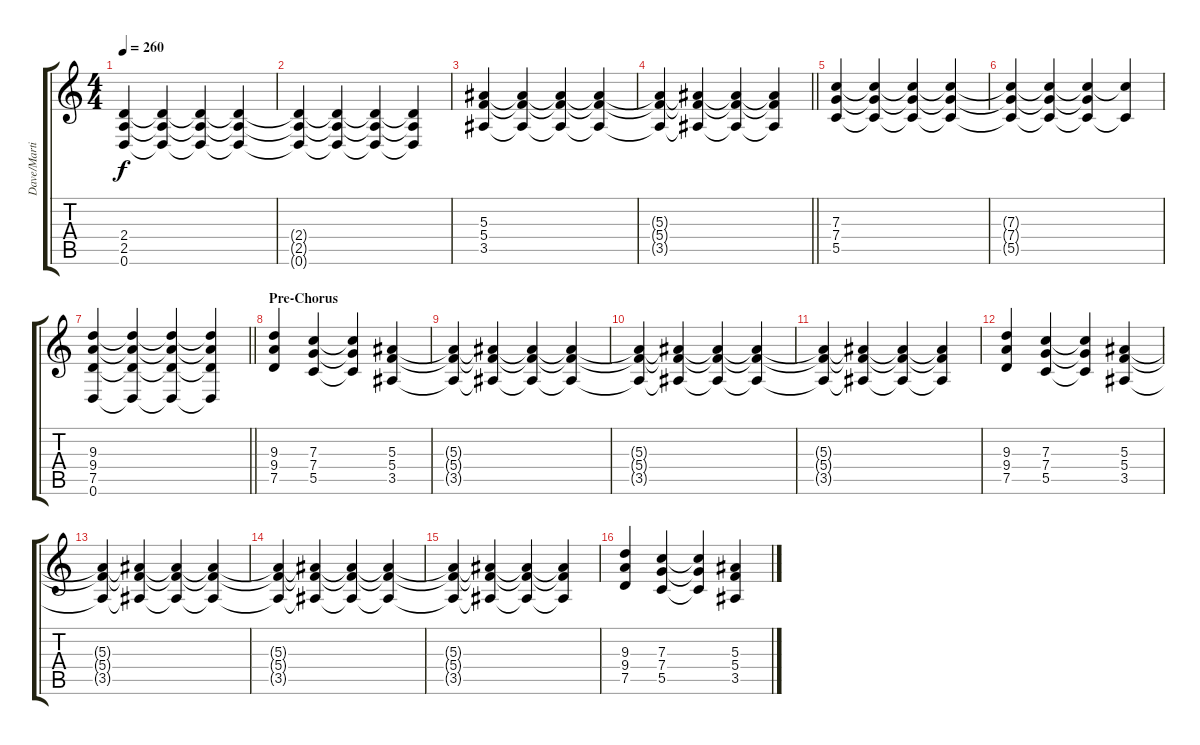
\track ("Dave/Martin Rythm guitar" "Dave/Marti") {instrument distortionguitar}
\staff {score tabs}
\tuning (D4 A3 F3 C3 G2 D2) {hide}
\ts (4 4)
\tempo 260
\clef g2
\ks c
(2.4 2.5 0.6).4{dy f} (2.4{t} 2.5{t} 0.6{t}).4 (2.4{t} 2.5{t} 0.6{t}).4 (2.4{t} 2.5{t} 0.6{t}).4 |
(2.4{t} 2.5{t} 0.6{t}).4 (2.4{t} 2.5{t} 0.6{t}).4 (2.4{t} 2.5{t} 0.6{t}).4 (2.4{t} 2.5{t} 0.6{t}).4 |
(5.3 5.4 3.5).4 (5.3{t} 5.4{t} 3.5{t}).4 (5.3{t} 5.4{t} 3.5{t}).4 (5.3{t} 5.4{t} 3.5{t}).4 |
\barLineRight lightlight
(5.3{t} 5.4{t} 3.5{t}).4 (5.3{t} 5.4{t} 3.5{t}).4 (5.3{t} 5.4{t} 3.5{t}).4 (5.3{t} 5.4{t} 3.5{t}).4 |
(7.3 7.4 5.5).4 (7.3{t} 7.4{t} 5.5{t}).4 (7.3{t} 7.4{t} 5.5{t}).4 (7.3{t} 7.4{t} 5.5{t}).4 |
(7.3{t} 7.4{t} 5.5{t}).4 (7.3{t} 7.4{t} 5.5{t}).4 (7.3{t} 7.4{t} 5.5{t}).4 (7.3{t} 5.5{t}).4 |
\barLineRight lightlight
(9.3 9.4 7.5 0.6).4 (9.3{t} 9.4{t} 7.5{t} 0.6{t}).4 (9.3{t} 9.4{t} 7.5{t} 0.6{t}).4 (9.3{t} 9.4{t} 7.5{t} 0.6{t}).4 |
\section ("" "Pre-Chorus")
(9.3 9.4 7.5).4 (7.3 7.4 5.5).4 (7.3{t} 7.4{t} 5.5{t}).4 (5.3 5.4 3.5).4 |
(5.3{t} 5.4{t} 3.5{t}).4 (5.3{t} 5.4{t} 3.5{t}).4 (5.3{t} 5.4{t} 3.5{t}).4 (5.3{t} 5.4{t} 3.5{t}).4 |
(5.3{t} 5.4{t} 3.5{t}).4 (5.3{t} 5.4{t} 3.5{t}).4 (5.3{t} 5.4{t} 3.5{t}).4 (5.3{t} 5.4{t} 3.5{t}).4 |
(5.3{t} 5.4{t} 3.5{t}).4 (5.3{t} 5.4{t} 3.5{t}).4 (5.3{t} 5.4{t} 3.5{t}).4 (5.3{t} 5.4{t} 3.5{t}).4 |
(9.3 9.4 7.5).4 (7.3 7.4 5.5).4 (7.3{t} 7.4{t} 5.5{t}).4 (5.3 5.4 3.5).4 |
(5.3{t} 5.4{t} 3.5{t}).4 (5.3{t} 5.4{t} 3.5{t}).4 (5.3{t} 5.4{t} 3.5{t}).4 (5.3{t} 5.4{t} 3.5{t}).4 |
(5.3{t} 5.4{t} 3.5{t}).4 (5.3{t} 5.4{t} 3.5{t}).4 (5.3{t} 5.4{t} 3.5{t}).4 (5.3{t} 5.4{t} 3.5{t}).4 |
(5.3{t} 5.4{t} 3.5{t}).4 (5.3{t} 5.4{t} 3.5{t}).4 (5.3{t} 5.4{t} 3.5{t}).4 (5.3{t} 5.4{t} 3.5{t}).4 |
(9.3 9.4 7.5).4 (7.3 7.4 5.5).4 (7.3{t} 7.4{t} 5.5{t}).4 (5.3 5.4 3.5).4
